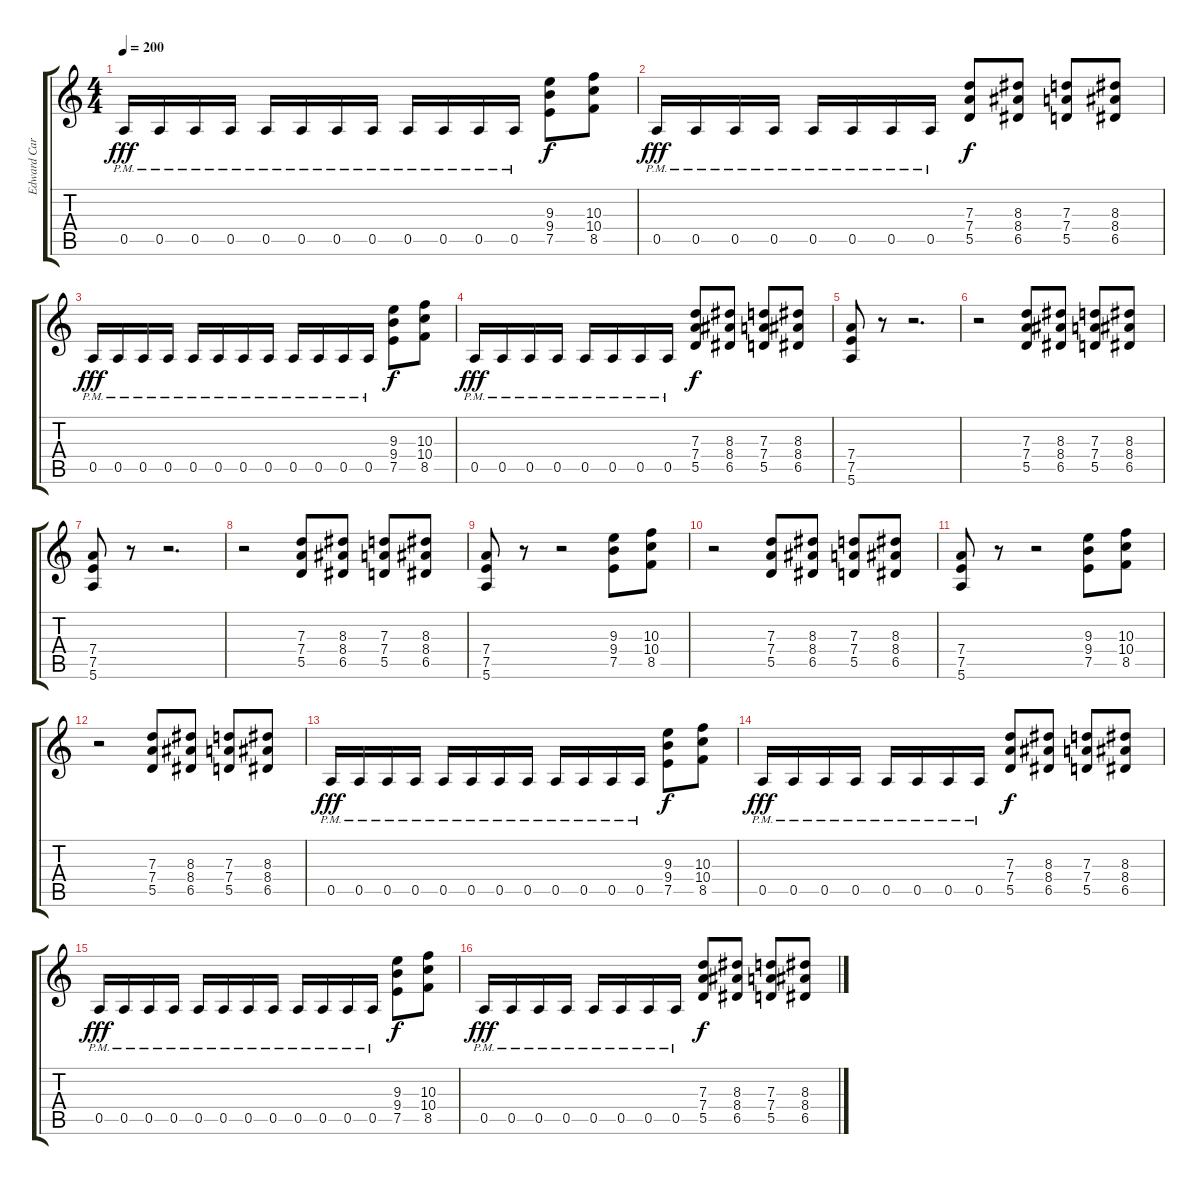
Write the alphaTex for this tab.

\track ("Edward Carlson" "Edward Car") {instrument overdrivenguitar}
\staff {score tabs}
\tuning (E4 B3 G3 D3 A2 E2) {hide}
\ts (4 4)
\tempo 200
\clef g2
\ks c
0.5{pm}.16{dy fff} 0.5{pm}.16 0.5{pm}.16 0.5{pm}.16 0.5{pm}.16 0.5{pm}.16 0.5{pm}.16 0.5{pm}.16 0.5{pm}.16 0.5{pm}.16 0.5{pm}.16 0.5{pm}.16 (9.3 9.4 7.5).8{dy f} (10.3 10.4 8.5).8 |
0.5{pm}.16{dy fff} 0.5{pm}.16 0.5{pm}.16 0.5{pm}.16 0.5{pm}.16 0.5{pm}.16 0.5{pm}.16 0.5{pm}.16 (7.3 7.4 5.5).8{dy f} (8.3 8.4 6.5).8 (7.3 7.4 5.5).8 (8.3 8.4 6.5).8 |
0.5{pm}.16{dy fff} 0.5{pm}.16 0.5{pm}.16 0.5{pm}.16 0.5{pm}.16 0.5{pm}.16 0.5{pm}.16 0.5{pm}.16 0.5{pm}.16 0.5{pm}.16 0.5{pm}.16 0.5{pm}.16 (9.3 9.4 7.5).8{dy f} (10.3 10.4 8.5).8 |
0.5{pm}.16{dy fff} 0.5{pm}.16 0.5{pm}.16 0.5{pm}.16 0.5{pm}.16 0.5{pm}.16 0.5{pm}.16 0.5{pm}.16 (7.3 7.4 5.5).8{dy f} (8.3 8.4 6.5).8 (7.3 7.4 5.5).8 (8.3 8.4 6.5).8 |
(7.4 7.5 5.6).8 r.8 r.2{d} |
r.2 (7.3 7.4 5.5).8 (8.3 8.4 6.5).8 (7.3 7.4 5.5).8 (8.3 8.4 6.5).8 |
(7.4 7.5 5.6).8 r.8 r.2{d} |
r.2 (7.3 7.4 5.5).8 (8.3 8.4 6.5).8 (7.3 7.4 5.5).8 (8.3 8.4 6.5).8 |
(7.4 7.5 5.6).8 r.8 r.2 (9.3 9.4 7.5).8 (10.3 10.4 8.5).8 |
r.2 (7.3 7.4 5.5).8 (8.3 8.4 6.5).8 (7.3 7.4 5.5).8 (8.3 8.4 6.5).8 |
(7.4 7.5 5.6).8 r.8 r.2 (9.3 9.4 7.5).8 (10.3 10.4 8.5).8 |
r.2 (7.3 7.4 5.5).8 (8.3 8.4 6.5).8 (7.3 7.4 5.5).8 (8.3 8.4 6.5).8 |
0.5{pm}.16{dy fff} 0.5{pm}.16 0.5{pm}.16 0.5{pm}.16 0.5{pm}.16 0.5{pm}.16 0.5{pm}.16 0.5{pm}.16 0.5{pm}.16 0.5{pm}.16 0.5{pm}.16 0.5{pm}.16 (9.3 9.4 7.5).8{dy f} (10.3 10.4 8.5).8 |
0.5{pm}.16{dy fff} 0.5{pm}.16 0.5{pm}.16 0.5{pm}.16 0.5{pm}.16 0.5{pm}.16 0.5{pm}.16 0.5{pm}.16 (7.3 7.4 5.5).8{dy f} (8.3 8.4 6.5).8 (7.3 7.4 5.5).8 (8.3 8.4 6.5).8 |
0.5{pm}.16{dy fff} 0.5{pm}.16 0.5{pm}.16 0.5{pm}.16 0.5{pm}.16 0.5{pm}.16 0.5{pm}.16 0.5{pm}.16 0.5{pm}.16 0.5{pm}.16 0.5{pm}.16 0.5{pm}.16 (9.3 9.4 7.5).8{dy f} (10.3 10.4 8.5).8 |
0.5{pm}.16{dy fff} 0.5{pm}.16 0.5{pm}.16 0.5{pm}.16 0.5{pm}.16 0.5{pm}.16 0.5{pm}.16 0.5{pm}.16 (7.3 7.4 5.5).8{dy f} (8.3 8.4 6.5).8 (7.3 7.4 5.5).8 (8.3 8.4 6.5).8
